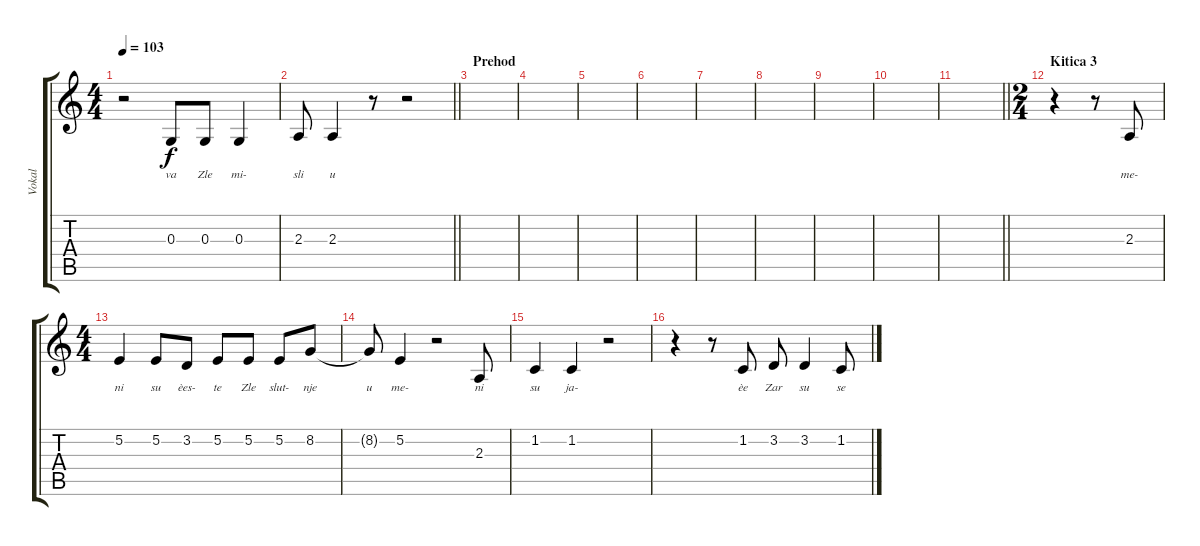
\track ("Vokal" "Vokal") {instrument lead6voice}
\staff {score tabs}
\tuning (E4 B3 G3 D3 A2 E2) {hide}
\ts (4 4)
\tempo 103
\clef g2
\ks aminor
r.2{dy f} 0.3.8{lyrics (0 "va") lyrics (1 "") lyrics (2 "") lyrics (3 "") lyrics (4 "")} 0.3.8{lyrics (0 "Zle") lyrics (1 "") lyrics (2 "") lyrics (3 "") lyrics (4 "")} 0.3.4{lyrics (0 "mi-") lyrics (1 "") lyrics (2 "") lyrics (3 "") lyrics (4 "")} |
\barLineRight lightlight
2.3.8{lyrics (0 "sli") lyrics (1 "") lyrics (2 "") lyrics (3 "") lyrics (4 "")} 2.3.4{lyrics (0 "u") lyrics (1 "") lyrics (2 "") lyrics (3 "") lyrics (4 "")} r.8 r.2 |
\section ("" "Prehod")
|
|
|
|
|
|
|
|
\barLineRight lightlight
|
\ts (2 4)
\section ("" "Kitica 3")
r.4 r.8 2.3.8{lyrics (0 "me-") lyrics (1 "") lyrics (2 "") lyrics (3 "") lyrics (4 "")} |
\ts (4 4)
5.2.4{lyrics (0 "ni") lyrics (1 "") lyrics (2 "") lyrics (3 "") lyrics (4 "")} 5.2.8{lyrics (0 "su") lyrics (1 "") lyrics (2 "") lyrics (3 "") lyrics (4 "")} 3.2.8{lyrics (0 "èes-") lyrics (1 "") lyrics (2 "") lyrics (3 "") lyrics (4 "")} 5.2.8{lyrics (0 "te") lyrics (1 "") lyrics (2 "") lyrics (3 "") lyrics (4 "")} 5.2.8{lyrics (0 "Zle") lyrics (1 "") lyrics (2 "") lyrics (3 "") lyrics (4 "")} 5.2.8{lyrics (0 "slut-") lyrics (1 "") lyrics (2 "") lyrics (3 "") lyrics (4 "")} 8.2.8{lyrics (0 "nje") lyrics (1 "") lyrics (2 "") lyrics (3 "") lyrics (4 "")} |
8.2{t}.8{lyrics (0 "u") lyrics (1 "") lyrics (2 "") lyrics (3 "") lyrics (4 "")} 5.2.4{lyrics (0 "me-") lyrics (1 "") lyrics (2 "") lyrics (3 "") lyrics (4 "")} r.2 2.3.8{lyrics (0 "ni") lyrics (1 "") lyrics (2 "") lyrics (3 "") lyrics (4 "")} |
1.2.4{lyrics (0 "su") lyrics (1 "") lyrics (2 "") lyrics (3 "") lyrics (4 "")} 1.2.4{lyrics (0 "ja-") lyrics (1 "") lyrics (2 "") lyrics (3 "") lyrics (4 "")} r.2 |
r.4 r.8 1.2.8{lyrics (0 "èe") lyrics (1 "") lyrics (2 "") lyrics (3 "") lyrics (4 "")} 3.2.8{lyrics (0 "Zar") lyrics (1 "") lyrics (2 "") lyrics (3 "") lyrics (4 "")} 3.2.4{lyrics (0 "su") lyrics (1 "") lyrics (2 "") lyrics (3 "") lyrics (4 "")} 1.2.8{lyrics (0 "se") lyrics (1 "") lyrics (2 "") lyrics (3 "") lyrics (4 "")}
